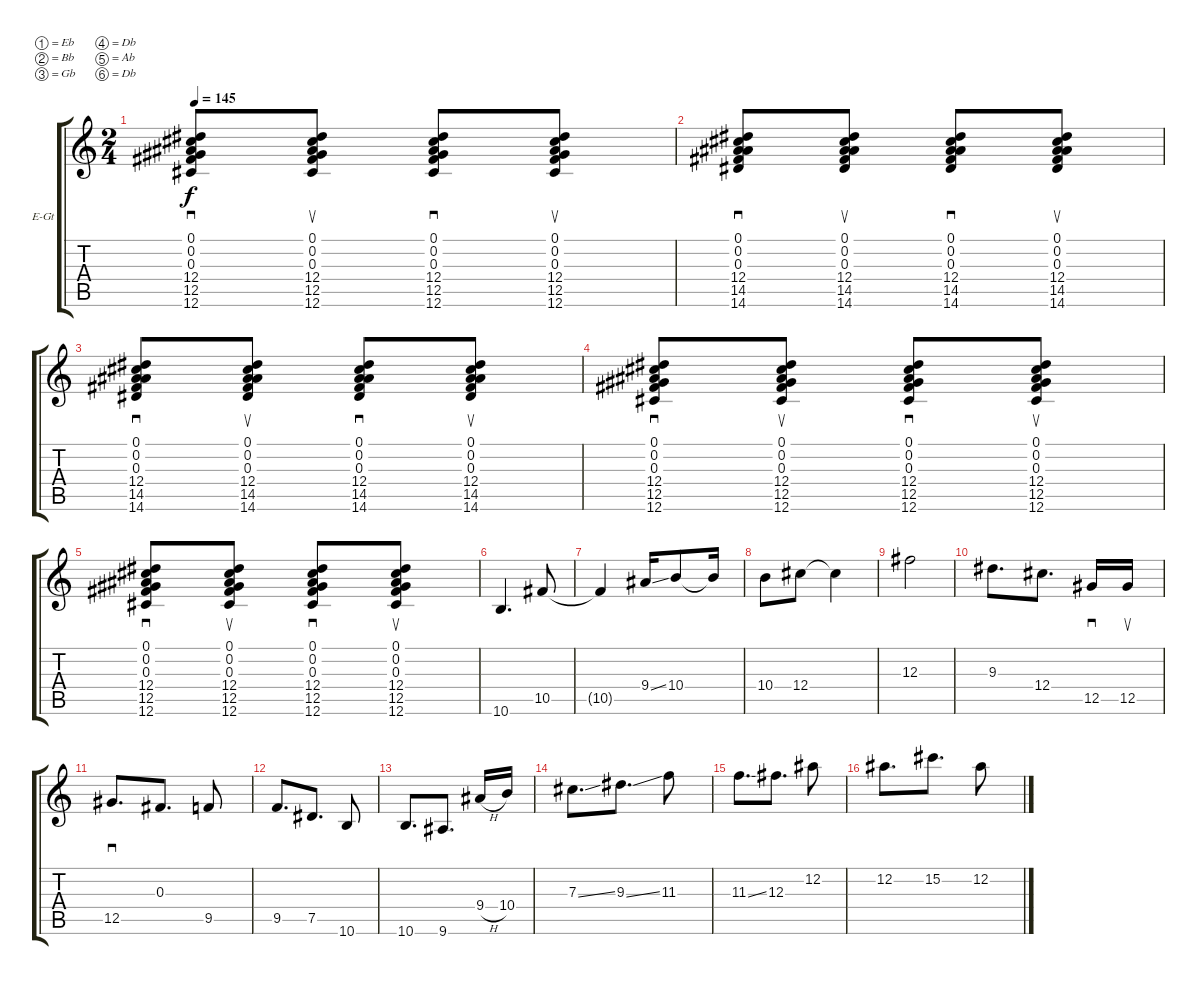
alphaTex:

\bracketExtendMode groupsimilarinstruments
\firstSystemTrackNameOrientation horizontal
\otherSystemsTrackNameOrientation horizontal
\track ("Guitar 1" "E-Gt") {instrument overdrivenguitar}
\staff {score tabs}
\tuning (Eb4 Bb3 Gb3 Db3 Ab2 Db2)
\ts (2 4)
\tempo 145
\clef g2
\ks c
(0.1 0.2 0.3 12.4 12.5 12.6).8{sd dy f} (0.1 0.2 0.3 12.4 12.5 12.6).8{su} (0.1 0.2 0.3 12.4 12.5 12.6).8{sd} (0.1 0.2 0.3 12.4 12.5 12.6).8{su} |
(0.3 12.4 14.5 14.6 0.2 0.1).8{sd} (0.3 12.4 14.5 14.6 0.1 0.2).8{su} (0.3 12.4 14.5 14.6 0.2 0.1).8{sd} (0.3 12.4 14.5 14.6 0.1 0.2).8{su} |
(0.3 12.4 14.5 14.6 0.1 0.2).8{sd} (0.3 12.4 14.5 14.6 0.2 0.1).8{su} (0.3 12.4 14.5 14.6 0.1 0.2).8{sd} (0.3 12.4 14.5 14.6 0.2 0.1).8{su} |
(0.1 0.2 0.3 12.4 12.5 12.6).8{sd} (0.1 0.2 0.3 12.4 12.5 12.6).8{su} (0.1 0.2 0.3 12.4 12.5 12.6).8{sd} (0.1 0.2 0.3 12.4 12.5 12.6).8{su} |
(0.1 0.2 0.3 12.4 12.5 12.6).8{sd} (0.1 0.2 0.3 12.4 12.5 12.6).8{su} (0.1 0.2 0.3 12.4 12.5 12.6).8{sd} (0.1 0.2 0.3 12.4 12.5 12.6).8{su} |
10.6.4{d} 10.5.8 |
10.5{t}.4 9.4{ss}.16 10.4.8 10.4{t}.16 |
10.4.8 12.4.8 12.4{t}.4 |
12.3.2 |
9.3.8{d} 12.4.8{d} 12.5.16{sd} 12.5.16{su} |
12.5.8{d sd} 0.3.8{d} 9.5.8 |
9.5.8{d} 7.5.8{d} 10.6.8 |
10.6.8{d} 9.6.8{d} 9.4{h}.16 10.4.16 |
7.3{ss}.8{d} 9.3{ss}.8{d} 11.3.8 |
11.3{ss}.8{d} 12.3.8{d} 12.2.8 |
12.2.8{d} 15.2.8{d} 12.2.8
